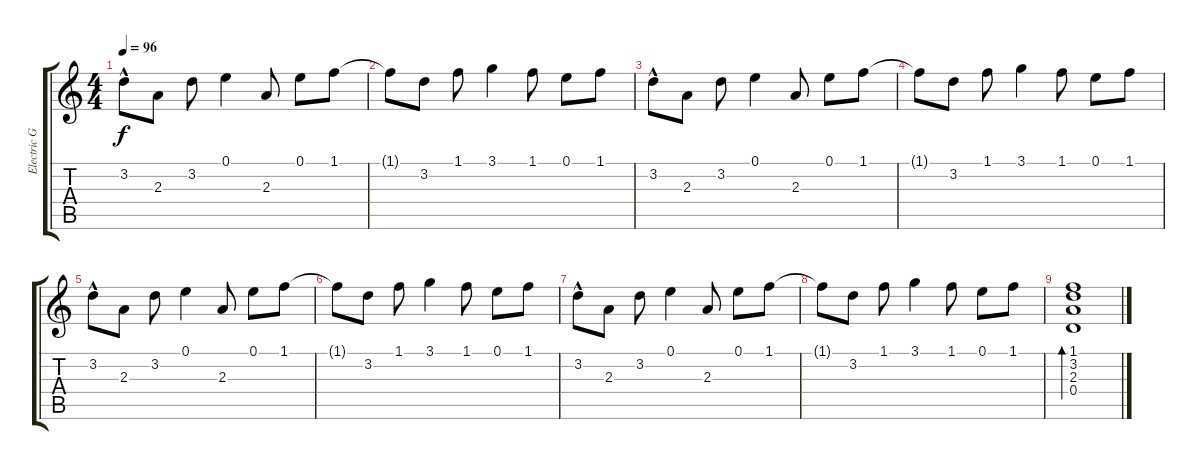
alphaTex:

\track ("Electric Guitar" "Electric G") {instrument electricguitarclean}
\staff {score tabs}
\tuning (E4 B3 G3 D3 A2 E2) {hide}
\ts (4 4)
\tempo 96
\clef g2
\ks c
3.2{hac}.8{dy f} 2.3.8 3.2.8 0.1.4 2.3.8 0.1.8 1.1.8 |
1.1{t}.8 3.2.8 1.1.8 3.1.4 1.1.8 0.1.8 1.1.8 |
3.2{hac}.8 2.3.8 3.2.8 0.1.4 2.3.8 0.1.8 1.1.8 |
1.1{t}.8 3.2.8 1.1.8 3.1.4 1.1.8 0.1.8 1.1.8 |
3.2{hac}.8 2.3.8 3.2.8 0.1.4 2.3.8 0.1.8 1.1.8 |
1.1{t}.8 3.2.8 1.1.8 3.1.4 1.1.8 0.1.8 1.1.8 |
3.2{hac}.8 2.3.8 3.2.8 0.1.4 2.3.8 0.1.8 1.1.8 |
1.1{t}.8 3.2.8 1.1.8 3.1.4 1.1.8 0.1.8 1.1.8 |
(1.1 3.2 2.3 0.4).1{bd 480}
